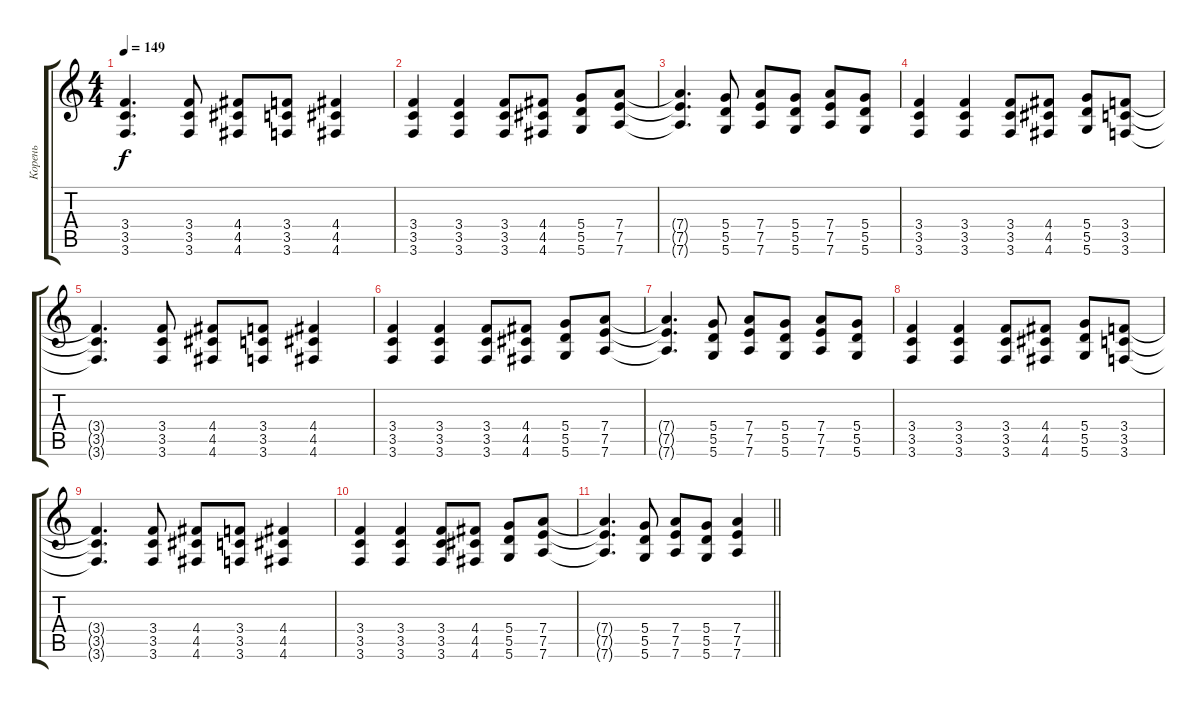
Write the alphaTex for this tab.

\track ("Корень" "Корень") {instrument distortionguitar}
\staff {score tabs}
\tuning (E4 B3 G3 D3 A2 D2) {hide}
\ts (4 4)
\tempo 149
\clef g2
\ks c
(3.4{t} 3.5{t} 3.6{t}).4{d dy f} (3.4 3.5 3.6).8 (4.4 4.5 4.6).8 (3.4 3.5 3.6).8 (4.4 4.5 4.6).4 |
(3.4 3.5 3.6).4 (3.4 3.5 3.6).4 (3.4 3.5 3.6).8 (4.4 4.5 4.6).8 (5.4 5.5 5.6).8 (7.4 7.5 7.6).8 |
(7.4{t} 7.5{t} 7.6{t}).4{d} (5.4 5.5 5.6).8 (7.4 7.5 7.6).8 (5.4 5.5 5.6).8 (7.4 7.5 7.6).8 (5.4 5.5 5.6).8 |
(3.4 3.5 3.6).4 (3.4 3.5 3.6).4 (3.4 3.5 3.6).8 (4.4 4.5 4.6).8 (5.4 5.5 5.6).8 (3.4 3.5 3.6).8 |
(3.4{t} 3.5{t} 3.6{t}).4{d} (3.4 3.5 3.6).8 (4.4 4.5 4.6).8 (3.4 3.5 3.6).8 (4.4 4.5 4.6).4 |
(3.4 3.5 3.6).4 (3.4 3.5 3.6).4 (3.4 3.5 3.6).8 (4.4 4.5 4.6).8 (5.4 5.5 5.6).8 (7.4 7.5 7.6).8 |
(7.4{t} 7.5{t} 7.6{t}).4{d} (5.4 5.5 5.6).8 (7.4 7.5 7.6).8 (5.4 5.5 5.6).8 (7.4 7.5 7.6).8 (5.4 5.5 5.6).8 |
(3.4 3.5 3.6).4 (3.4 3.5 3.6).4 (3.4 3.5 3.6).8 (4.4 4.5 4.6).8 (5.4 5.5 5.6).8 (3.4 3.5 3.6).8 |
(3.4{t} 3.5{t} 3.6{t}).4{d} (3.4 3.5 3.6).8 (4.4 4.5 4.6).8 (3.4 3.5 3.6).8 (4.4 4.5 4.6).4 |
(3.4 3.5 3.6).4 (3.4 3.5 3.6).4 (3.4 3.5 3.6).8 (4.4 4.5 4.6).8 (5.4 5.5 5.6).8 (7.4 7.5 7.6).8 |
\barLineRight lightlight
(7.4{t} 7.5{t} 7.6{t}).4{d} (5.4 5.5 5.6).8 (7.4 7.5 7.6).8 (5.4 5.5 5.6).8 (7.4 7.5 7.6).4
